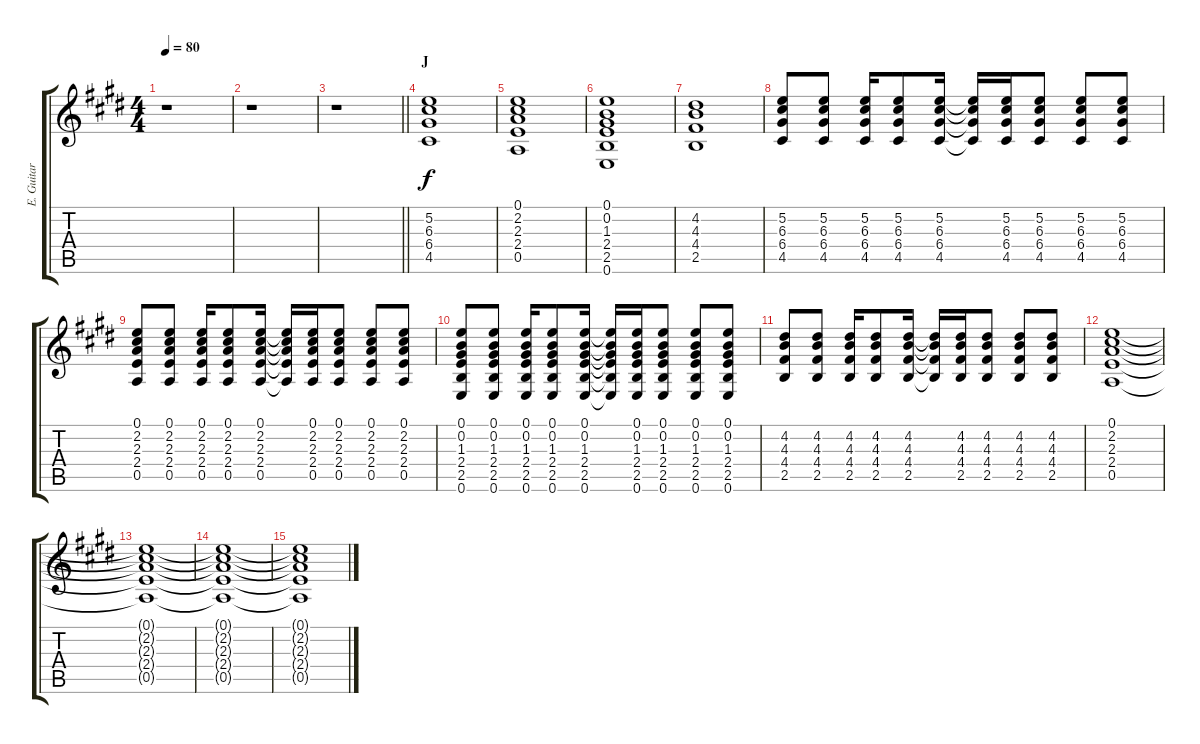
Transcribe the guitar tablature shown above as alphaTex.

\track ("E. Guitar III" "E. Guitar ") {instrument overdrivenguitar}
\staff {score tabs}
\tuning (E4 B3 G3 D3 A2 E2) {hide}
\ts (4 4)
\tempo 80
\clef g2
\ks e
r.1{dy f} |
r.1 |
\barLineRight lightlight
r.1 |
\section ("" "J")
(5.2 6.3 6.4 4.5).1 |
(0.1 2.2 2.3 2.4 0.5).1 |
(0.1 0.2 1.3 2.4 2.5 0.6).1 |
(4.2 4.3 4.4 2.5).1 |
(5.2 6.3 6.4 4.5).8 (5.2 6.3 6.4 4.5).8 (5.2 6.3 6.4 4.5).16 (5.2 6.3 6.4 4.5).8 (5.2 6.3 6.4 4.5).16 (5.2{t} 6.3{t} 6.4{t} 4.5{t}).16 (5.2 6.3 6.4 4.5).16 (5.2 6.3 6.4 4.5).8 (5.2 6.3 6.4 4.5).8 (5.2 6.3 6.4 4.5).8 |
(0.1 2.2 2.3 2.4 0.5).8 (0.1 2.2 2.3 2.4 0.5).8 (0.1 2.2 2.3 2.4 0.5).16 (0.1 2.2 2.3 2.4 0.5).8 (0.1 2.2 2.3 2.4 0.5).16 (0.1{t} 2.2{t} 2.3{t} 2.4{t} 0.5{t}).16 (0.1 2.2 2.3 2.4 0.5).16 (0.1 2.2 2.3 2.4 0.5).8 (0.1 2.2 2.3 2.4 0.5).8 (0.1 2.2 2.3 2.4 0.5).8 |
(0.1 0.2 1.3 2.4 2.5 0.6).8 (0.1 0.2 1.3 2.4 2.5 0.6).8 (0.1 0.2 1.3 2.4 2.5 0.6).16 (0.1 0.2 1.3 2.4 2.5 0.6).8 (0.1 0.2 1.3 2.4 2.5 0.6).16 (0.1{t} 0.2{t} 1.3{t} 2.4{t} 2.5{t} 0.6{t}).16 (0.1 0.2 1.3 2.4 2.5 0.6).16 (0.1 0.2 1.3 2.4 2.5 0.6).8 (0.1 0.2 1.3 2.4 2.5 0.6).8 (0.1 0.2 1.3 2.4 2.5 0.6).8 |
(4.2 4.3 4.4 2.5).8 (4.2 4.3 4.4 2.5).8 (4.2 4.3 4.4 2.5).16 (4.2 4.3 4.4 2.5).8 (4.2 4.3 4.4 2.5).16 (4.2{t} 4.3{t} 4.4{t} 2.5{t}).16 (4.2 4.3 4.4 2.5).16 (4.2 4.3 4.4 2.5).8 (4.2 4.3 4.4 2.5).8 (4.2 4.3 4.4 2.5).8 |
(0.1 2.2 2.3 2.4 0.5).1 |
(0.1{t} 2.2{t} 2.3{t} 2.4{t} 0.5{t}).1 |
(0.1{t} 2.2{t} 2.3{t} 2.4{t} 0.5{t}).1 |
(0.1{t} 2.2{t} 2.3{t} 2.4{t} 0.5{t}).1
